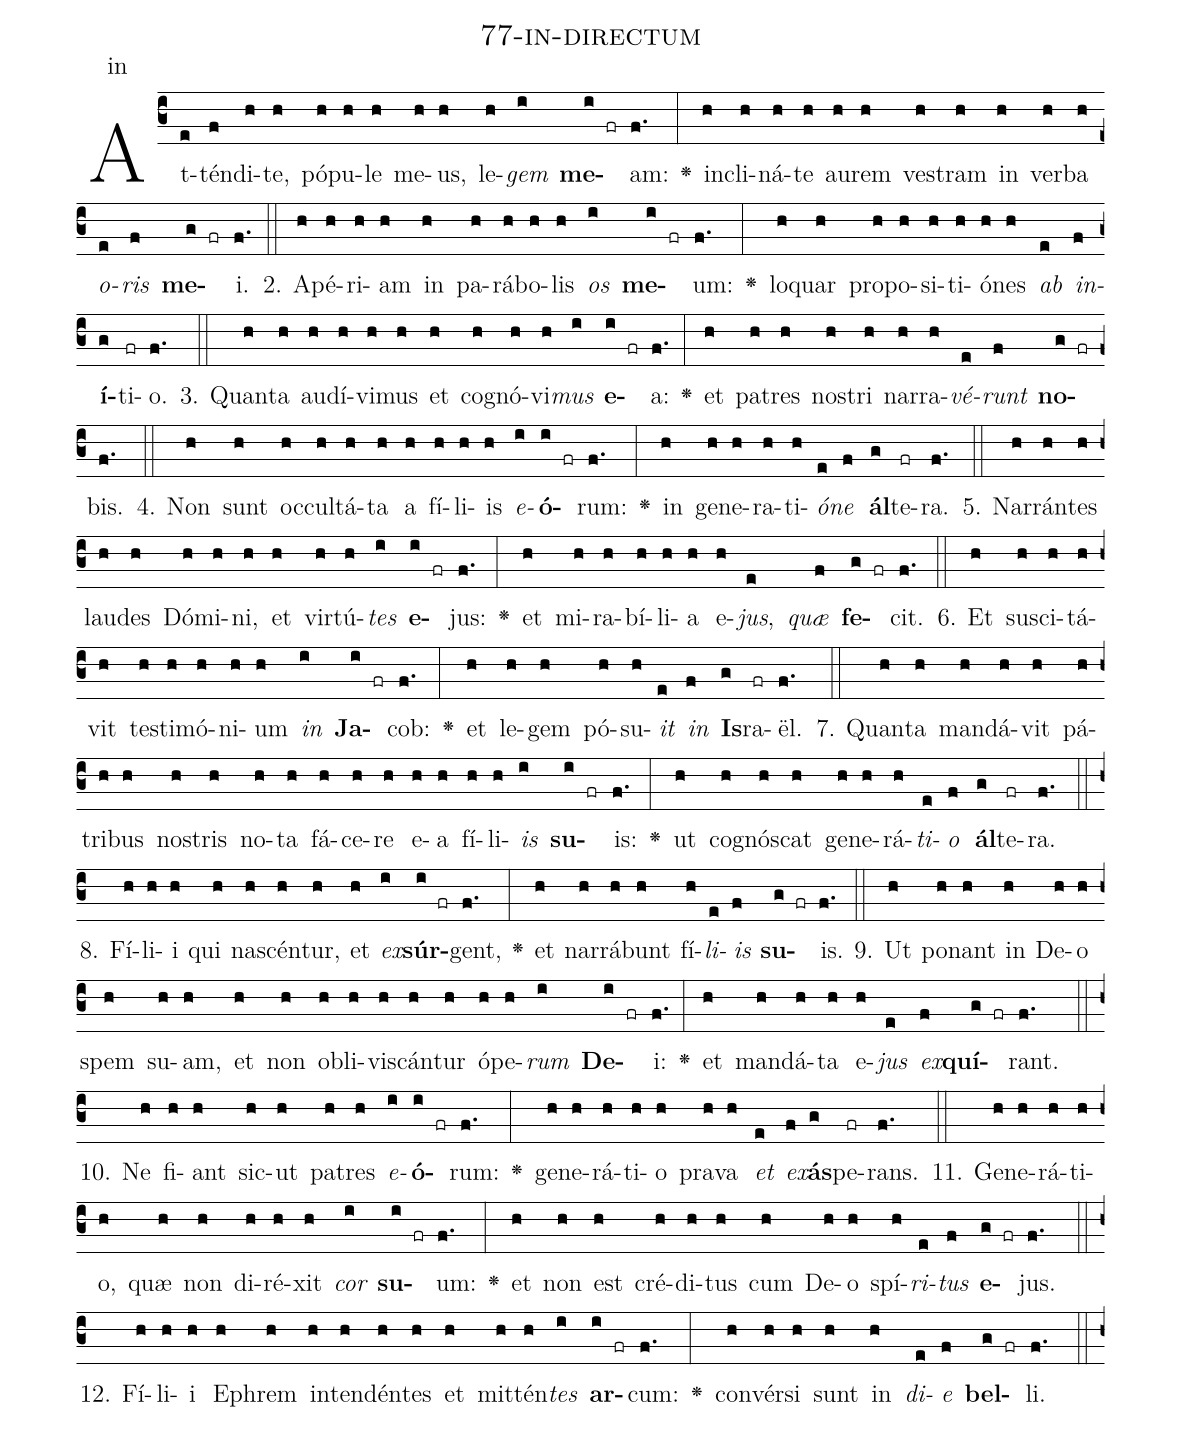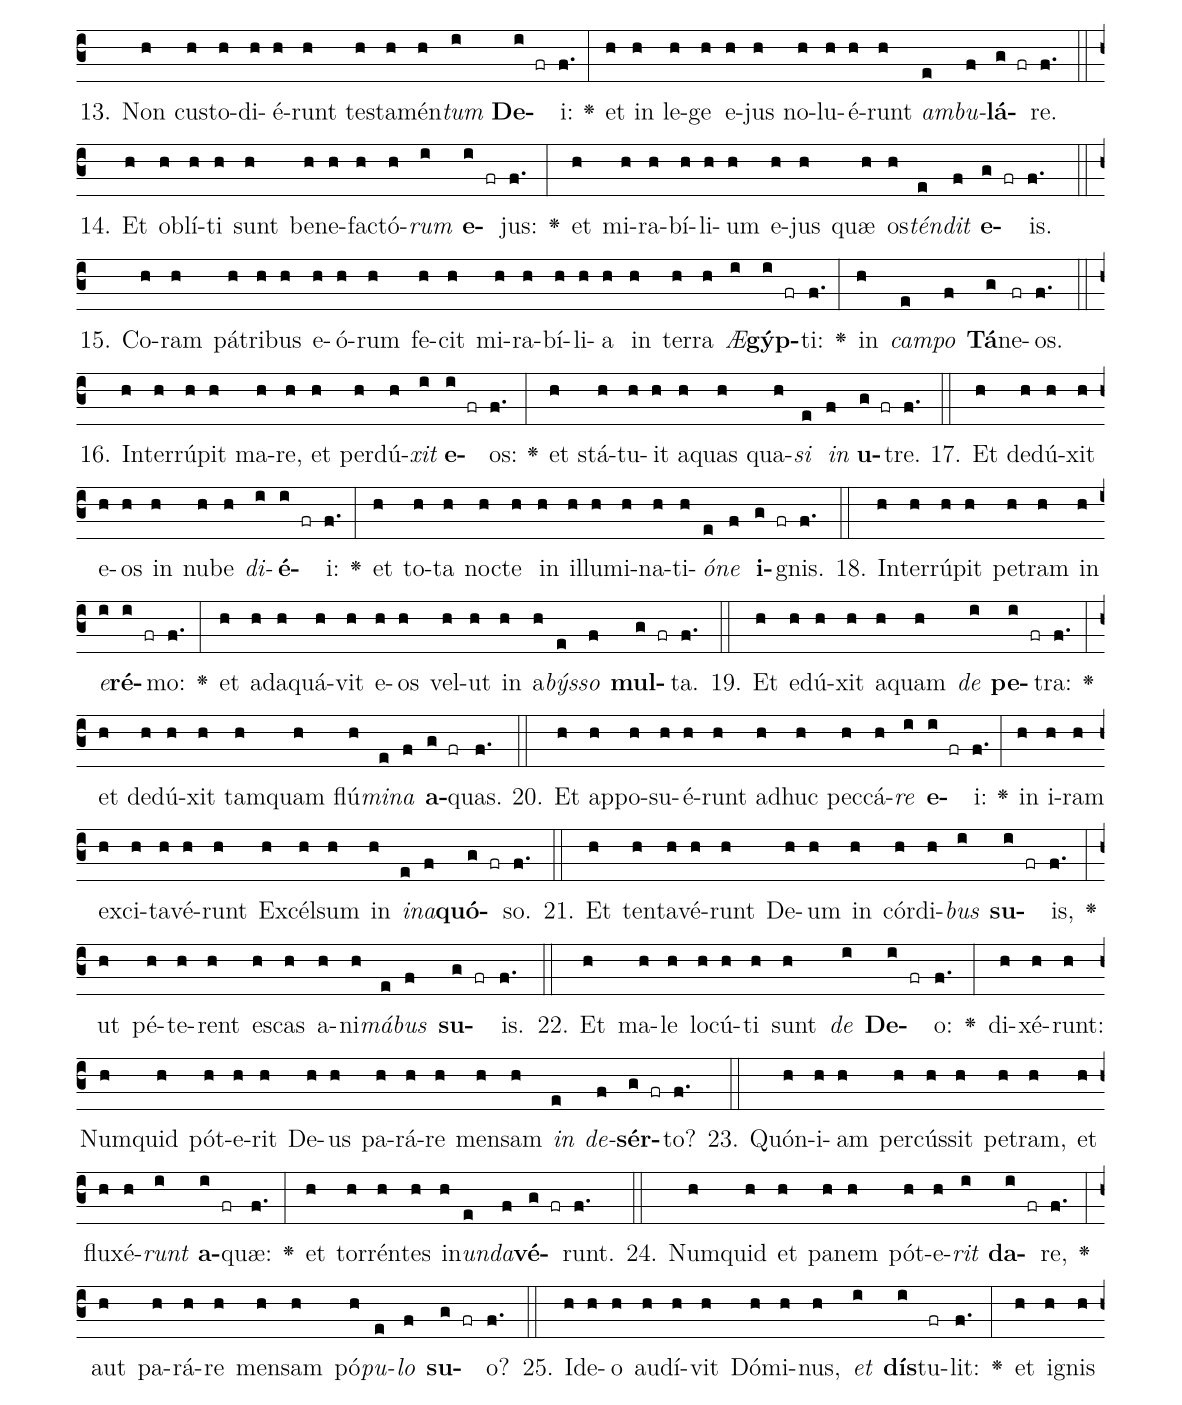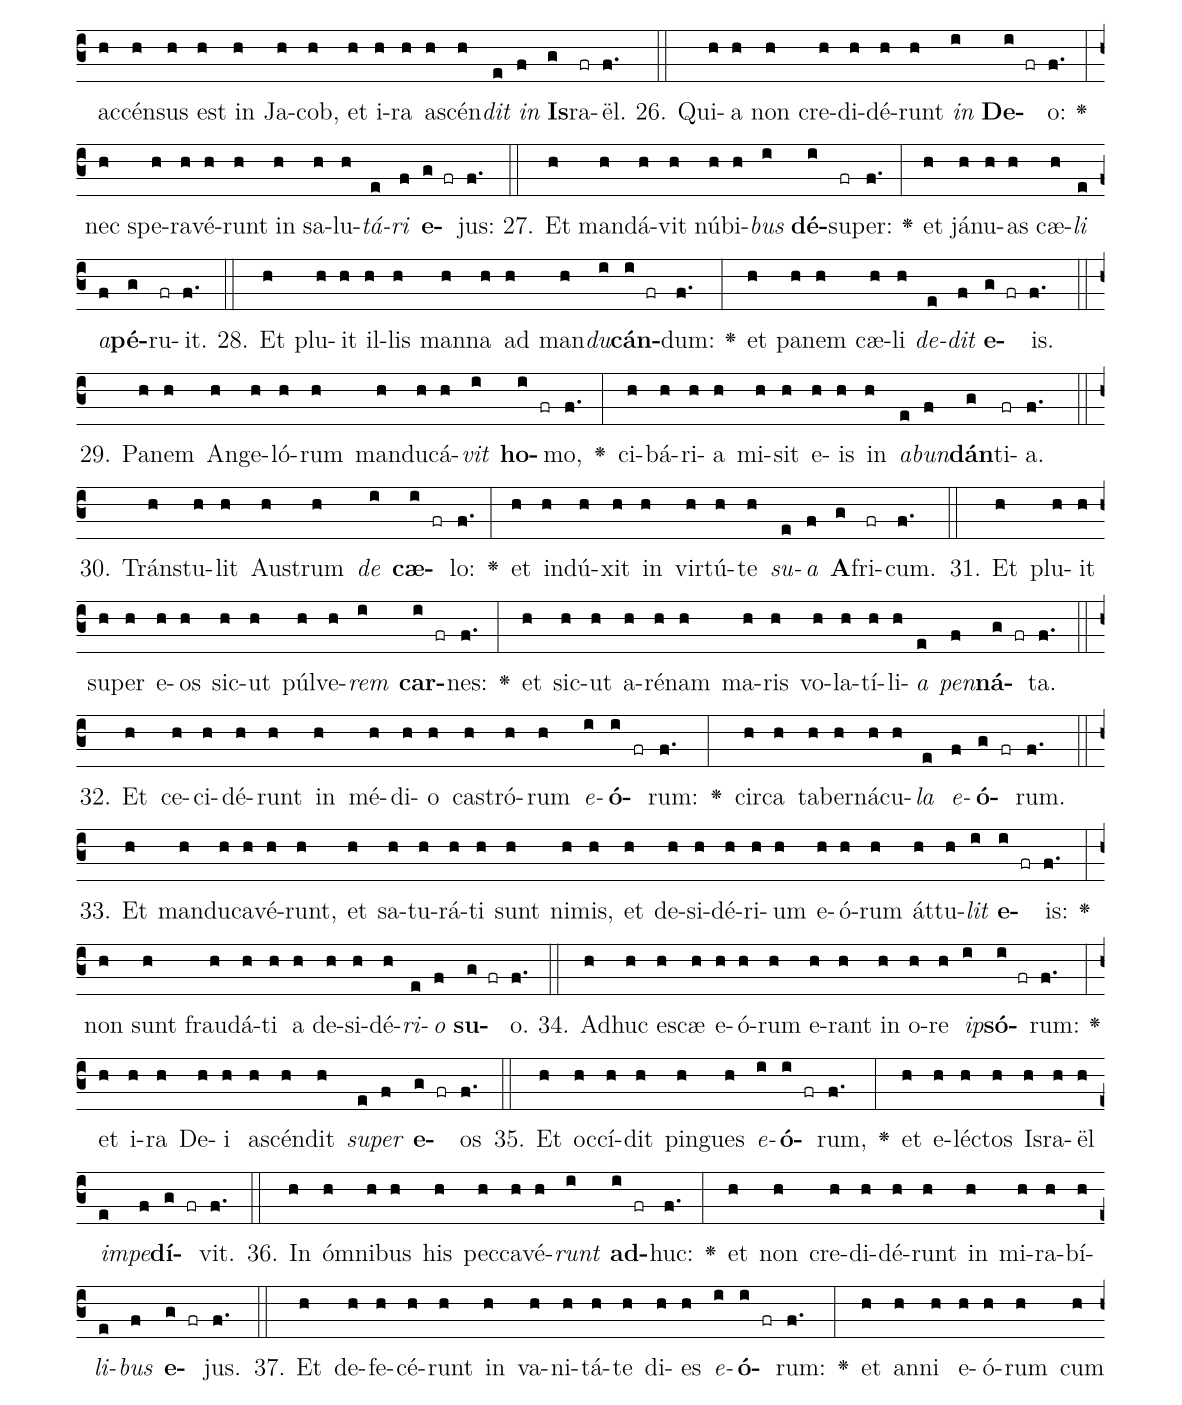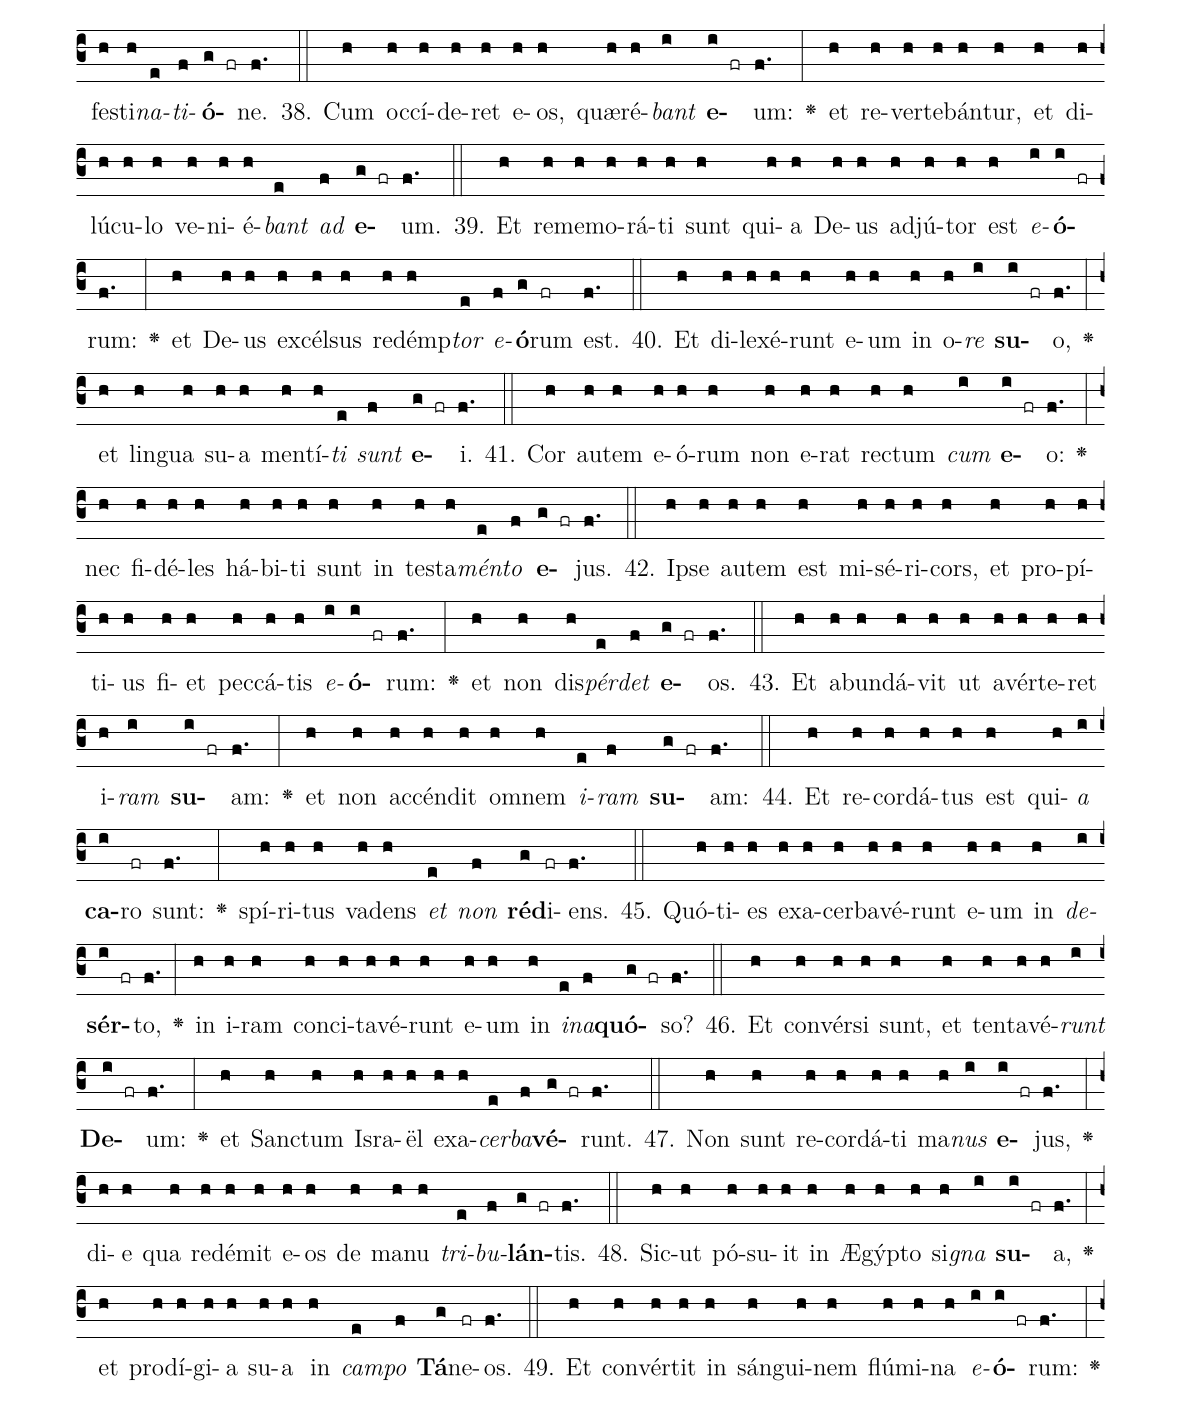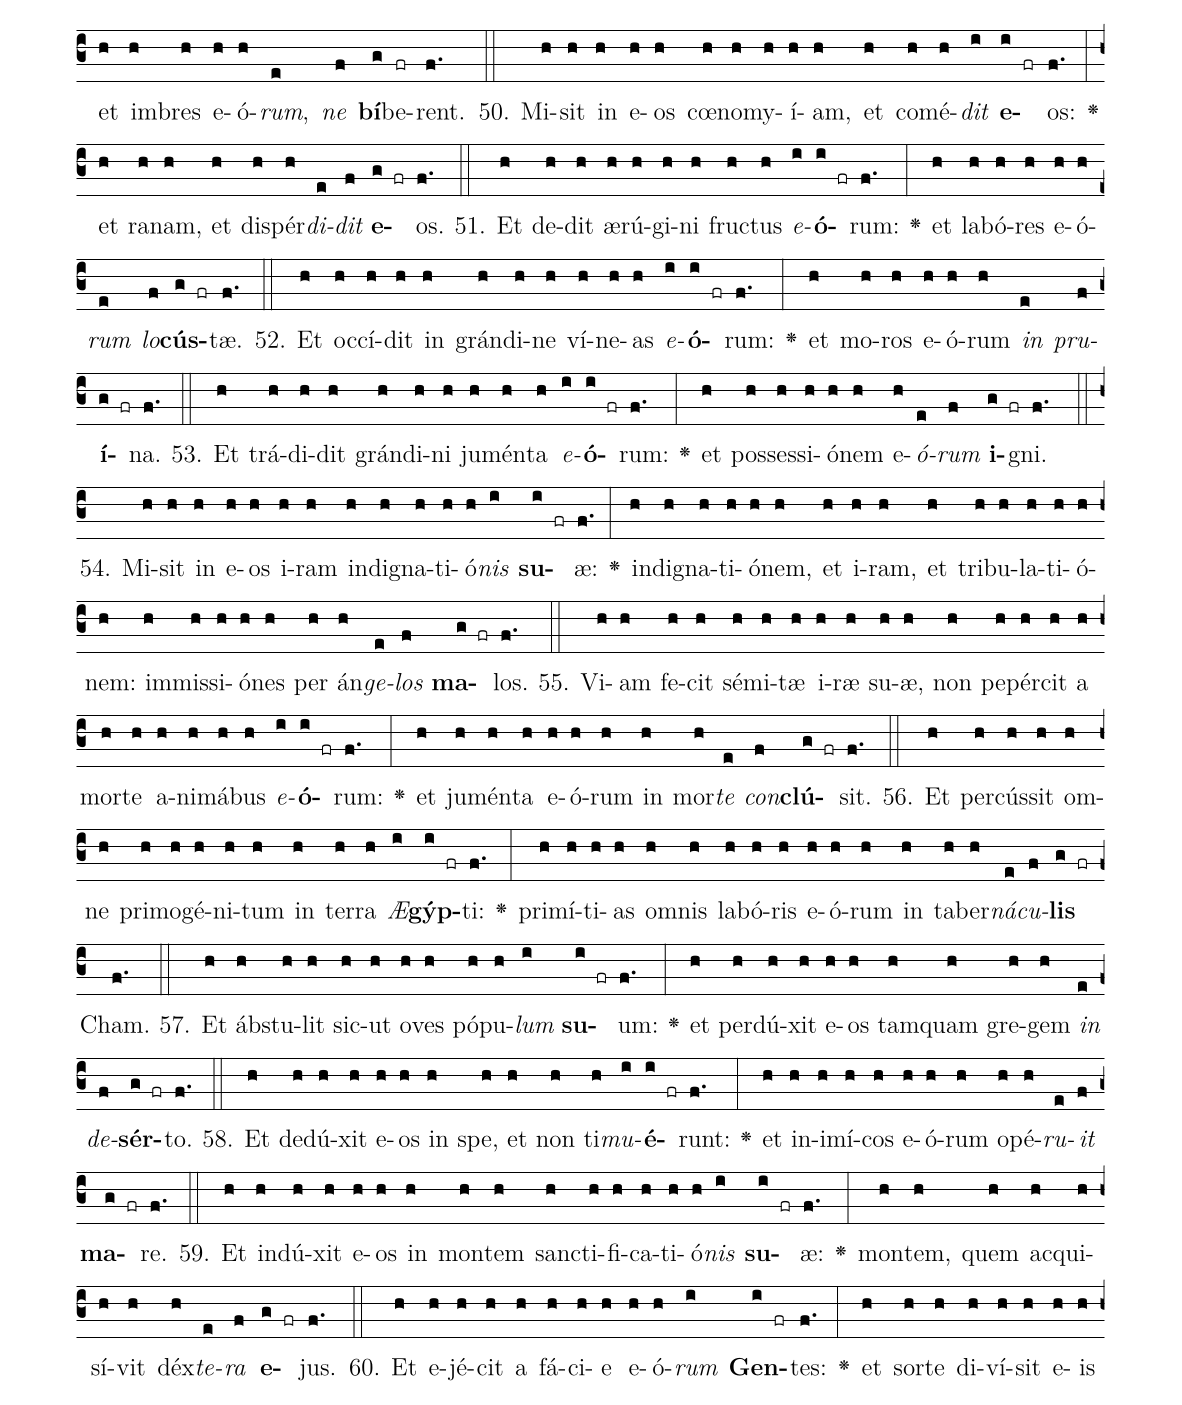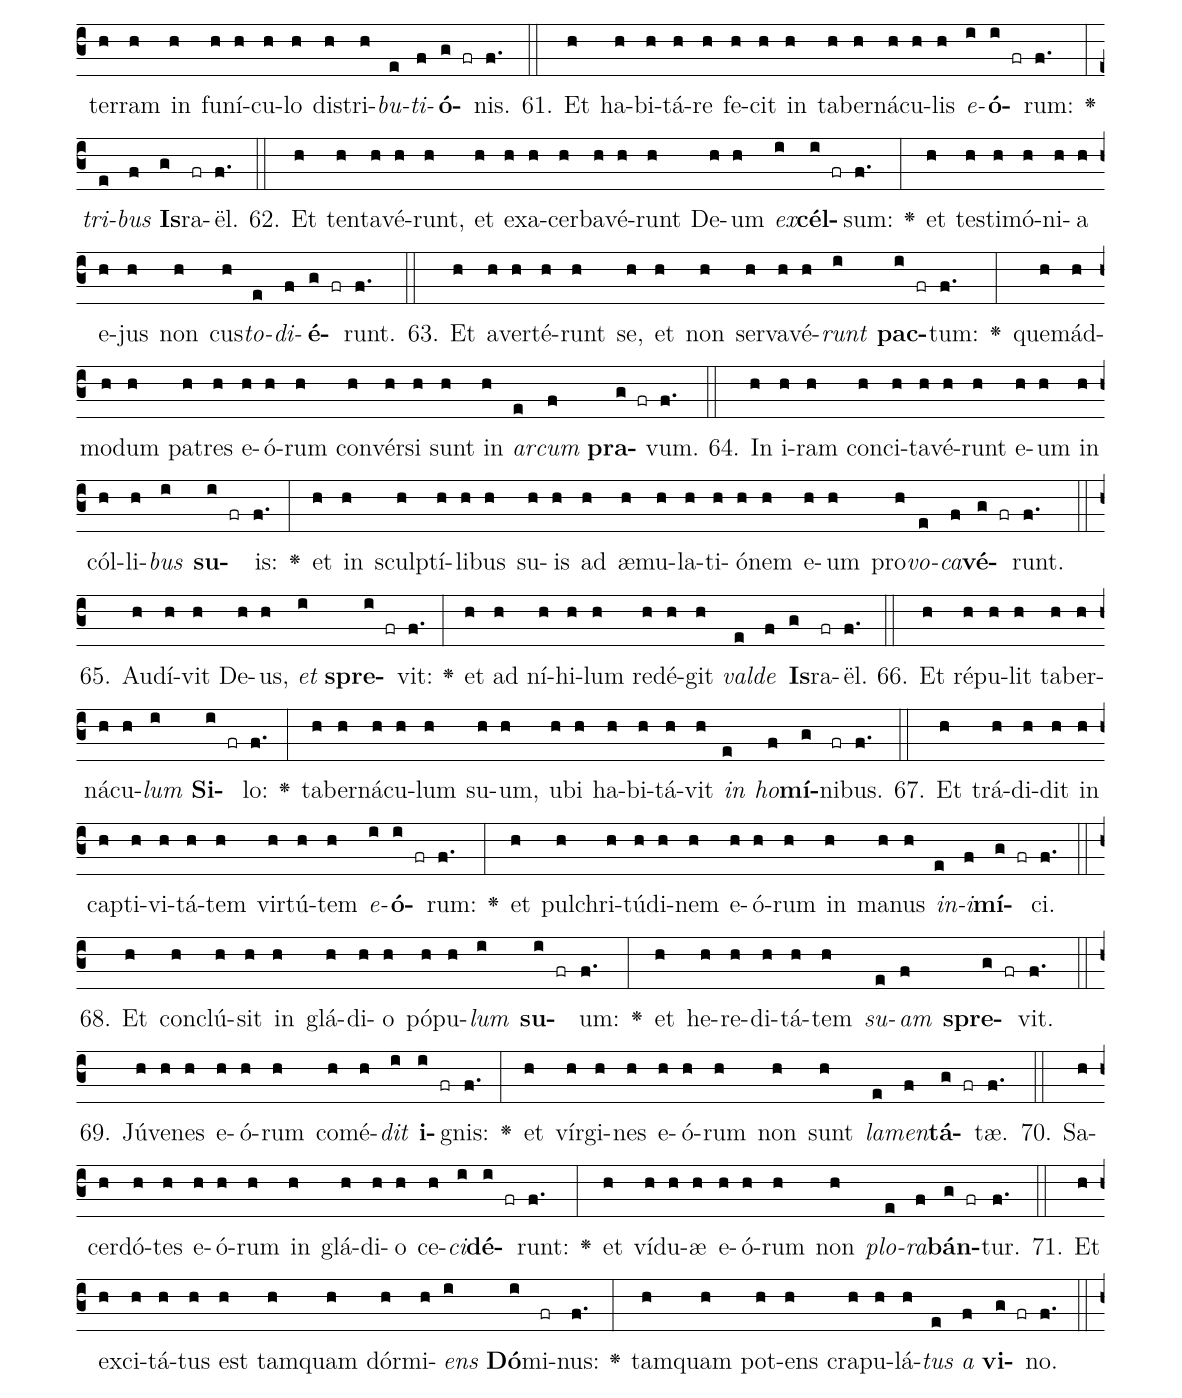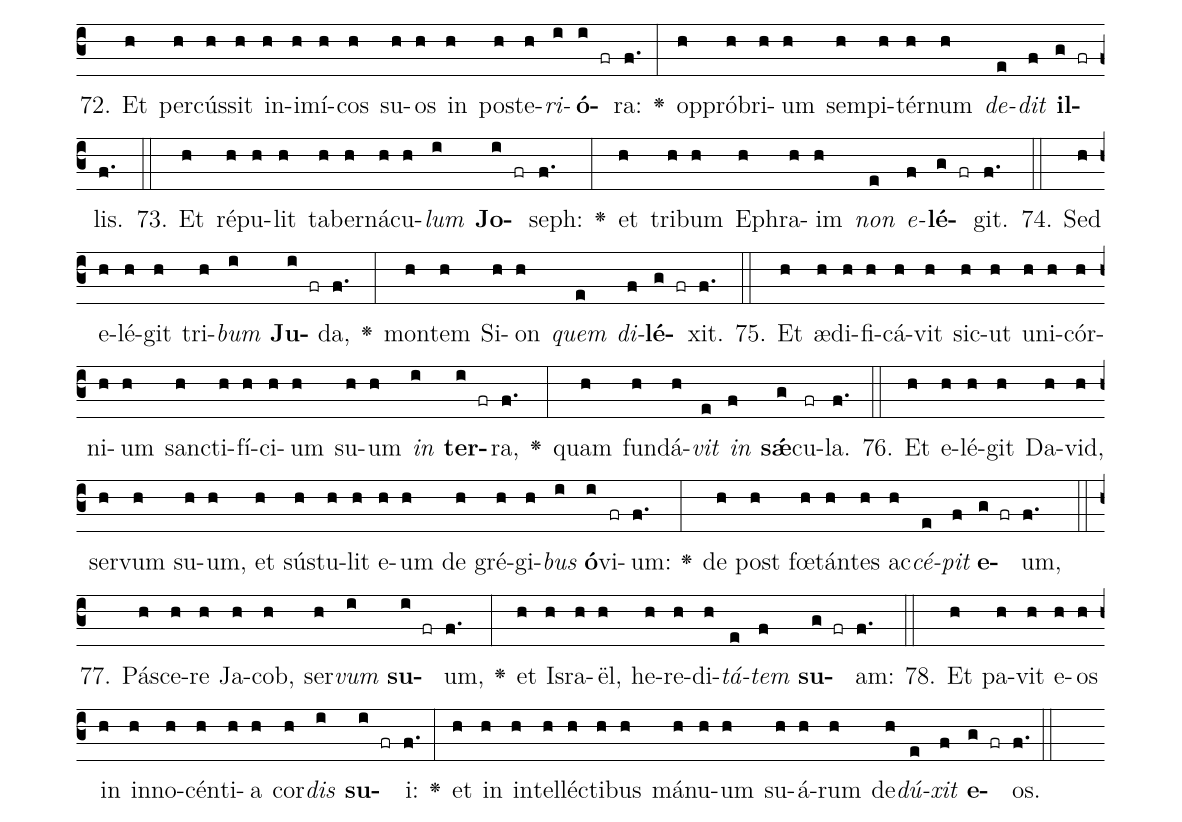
name: 77-in-directum;
annotation: in;
%%
(c3)At(e)tén(f)di(h)te,(h) pó(h)pu(h)le(h) me(h)us,(h) le(h)<i>gem</i>(i) <b>me</b>(i fr)am:(f.) <v>\greheightstar</v>(:) in(h)cli(h)ná(h)te(h) au(h)rem(h) ves(h)tram(h) in(h) ver(h)ba(h) <i>o</i>(e)<i>ris</i>(f) <b>me</b>(g fr)i.(f.) (::)
2. A(h)pé(h)ri(h)am(h) in(h) pa(h)rá(h)bo(h)lis(h) <i>os</i>(i) <b>me</b>(i fr)um:(f.) <v>\greheightstar</v>(:) lo(h)quar(h) pro(h)po(h)si(h)ti(h)ó(h)nes(h) <i>ab</i>(e) <i>in</i>(f)<b>í</b>(g)ti(fr)o.(f.) (::)
3. Quan(h)ta(h) au(h)dí(h)vi(h)mus(h) et(h) co(h)gnó(h)vi(h)<i>mus</i>(i) <b>e</b>(i fr)a:(f.) <v>\greheightstar</v>(:) et(h) pa(h)tres(h) nos(h)tri(h) nar(h)ra(h)<i>vé</i>(e)<i>runt</i>(f) <b>no</b>(g fr)bis.(f.) (::)
4. Non(h) sunt(h) oc(h)cul(h)tá(h)ta(h) a(h) fí(h)li(h)is(h) <i>e</i>(i)<b>ó</b>(i fr)rum:(f.) <v>\greheightstar</v>(:) in(h) ge(h)ne(h)ra(h)ti(h)<i>ó</i>(e)<i>ne</i>(f) <b>ál</b>(g)te(fr)ra.(f.) (::)
5. Nar(h)rán(h)tes(h) lau(h)des(h) Dó(h)mi(h)ni,(h) et(h) vir(h)tú(h)<i>tes</i>(i) <b>e</b>(i fr)jus:(f.) <v>\greheightstar</v>(:) et(h) mi(h)ra(h)bí(h)li(h)a(h) e(h)<i>jus</i>,(e) <i>quæ</i>(f) <b>fe</b>(g fr)cit.(f.) (::)
6. Et(h) su(h)sci(h)tá(h)vit(h) tes(h)ti(h)mó(h)ni(h)um(h) <i>in</i>(i) <b>Ja</b>(i fr)cob:(f.) <v>\greheightstar</v>(:) et(h) le(h)gem(h) pó(h)su(h)<i>it</i>(e) <i>in</i>(f) <b>Is</b>(g)ra(fr)ël.(f.) (::)
7. Quan(h)ta(h) man(h)dá(h)vit(h) pá(h)tri(h)bus(h) nos(h)tris(h) no(h)ta(h) fá(h)ce(h)re(h) e(h)a(h) fí(h)li(h)<i>is</i>(i) <b>su</b>(i fr)is:(f.) <v>\greheightstar</v>(:) ut(h) co(h)gnós(h)cat(h) ge(h)ne(h)rá(h)<i>ti</i>(e)<i>o</i>(f) <b>ál</b>(g)te(fr)ra.(f.) (::)
8. Fí(h)li(h)i(h) qui(h) na(h)scén(h)tur,(h) et(h) <i>ex</i>(i)<b>súr</b>(i fr)gent,(f.) <v>\greheightstar</v>(:) et(h) nar(h)rá(h)bunt(h) fí(h)<i>li</i>(e)<i>is</i>(f) <b>su</b>(g fr)is.(f.) (::)
9. Ut(h) po(h)nant(h) in(h) De(h)o(h) spem(h) su(h)am,(h) et(h) non(h) ob(h)li(h)vis(h)cán(h)tur(h) ó(h)pe(h)<i>rum</i>(i) <b>De</b>(i fr)i:(f.) <v>\greheightstar</v>(:) et(h) man(h)dá(h)ta(h) e(h)<i>jus</i>(e) <i>ex</i>(f)<b>quí</b>(g fr)rant.(f.) (::)
10. Ne(h) fi(h)ant(h) sic(h)ut(h) pa(h)tres(h) <i>e</i>(i)<b>ó</b>(i fr)rum:(f.) <v>\greheightstar</v>(:) ge(h)ne(h)rá(h)ti(h)o(h) pra(h)va(h) <i>et</i>(e) <i>ex</i>(f)<b>ás</b>(g)pe(fr)rans.(f.) (::)
11. Ge(h)ne(h)rá(h)ti(h)o,(h) quæ(h) non(h) di(h)ré(h)xit(h) <i>cor</i>(i) <b>su</b>(i fr)um:(f.) <v>\greheightstar</v>(:) et(h) non(h) est(h) cré(h)di(h)tus(h) cum(h) De(h)o(h) spí(h)<i>ri</i>(e)<i>tus</i>(f) <b>e</b>(g fr)jus.(f.) (::)
12. Fí(h)li(h)i(h) E(h)phrem(h) in(h)ten(h)dén(h)tes(h) et(h) mit(h)tén(h)<i>tes</i>(i) <b>ar</b>(i fr)cum:(f.) <v>\greheightstar</v>(:) con(h)vér(h)si(h) sunt(h) in(h) <i>di</i>(e)<i>e</i>(f) <b>bel</b>(g fr)li.(f.) (::)
13. Non(h) cus(h)to(h)di(h)é(h)runt(h) tes(h)ta(h)mén(h)<i>tum</i>(i) <b>De</b>(i fr)i:(f.) <v>\greheightstar</v>(:) et(h) in(h) le(h)ge(h) e(h)jus(h) no(h)lu(h)é(h)runt(h) <i>am</i>(e)<i>bu</i>(f)<b>lá</b>(g fr)re.(f.) (::)
14. Et(h) ob(h)lí(h)ti(h) sunt(h) be(h)ne(h)fac(h)tó(h)<i>rum</i>(i) <b>e</b>(i fr)jus:(f.) <v>\greheightstar</v>(:) et(h) mi(h)ra(h)bí(h)li(h)um(h) e(h)jus(h) quæ(h) os(h)<i>tén</i>(e)<i>dit</i>(f) <b>e</b>(g fr)is.(f.) (::)
15. Co(h)ram(h) pá(h)tri(h)bus(h) e(h)ó(h)rum(h) fe(h)cit(h) mi(h)ra(h)bí(h)li(h)a(h) in(h) ter(h)ra(h) <i>Æ</i>(i)<b>gýp</b>(i fr)ti:(f.) <v>\greheightstar</v>(:) in(h) <i>cam</i>(e)<i>po</i>(f) <b>Tá</b>(g)ne(fr)os.(f.) (::)
16. In(h)ter(h)rú(h)pit(h) ma(h)re,(h) et(h) per(h)dú(h)<i>xit</i>(i) <b>e</b>(i fr)os:(f.) <v>\greheightstar</v>(:) et(h) stá(h)tu(h)it(h) a(h)quas(h) qua(h)<i>si</i>(e) <i>in</i>(f) <b>u</b>(g fr)tre.(f.) (::)
17. Et(h) de(h)dú(h)xit(h) e(h)os(h) in(h) nu(h)be(h) <i>di</i>(i)<b>é</b>(i fr)i:(f.) <v>\greheightstar</v>(:) et(h) to(h)ta(h) noc(h)te(h) in(h) il(h)lu(h)mi(h)na(h)ti(h)<i>ó</i>(e)<i>ne</i>(f) <b>i</b>(g fr)gnis.(f.) (::)
18. In(h)ter(h)rú(h)pit(h) pe(h)tram(h) in(h) <i>e</i>(i)<b>ré</b>(i fr)mo:(f.) <v>\greheightstar</v>(:) et(h) ad(h)a(h)quá(h)vit(h) e(h)os(h) vel(h)ut(h) in(h) a(h)<i>býs</i>(e)<i>so</i>(f) <b>mul</b>(g fr)ta.(f.) (::)
19. Et(h) e(h)dú(h)xit(h) a(h)quam(h) <i>de</i>(i) <b>pe</b>(i fr)tra:(f.) <v>\greheightstar</v>(:) et(h) de(h)dú(h)xit(h) tam(h)quam(h) flú(h)<i>mi</i>(e)<i>na</i>(f) <b>a</b>(g fr)quas.(f.) (::)
20. Et(h) ap(h)po(h)su(h)é(h)runt(h) ad(h)huc(h) pec(h)cá(h)<i>re</i>(i) <b>e</b>(i fr)i:(f.) <v>\greheightstar</v>(:) in(h) i(h)ram(h) ex(h)ci(h)ta(h)vé(h)runt(h) Ex(h)cél(h)sum(h) in(h) <i>in</i>(e)<i>a</i>(f)<b>quó</b>(g fr)so.(f.) (::)
21. Et(h) ten(h)ta(h)vé(h)runt(h) De(h)um(h) in(h) cór(h)di(h)<i>bus</i>(i) <b>su</b>(i fr)is,(f.) <v>\greheightstar</v>(:) ut(h) pé(h)te(h)rent(h) es(h)cas(h) a(h)ni(h)<i>má</i>(e)<i>bus</i>(f) <b>su</b>(g fr)is.(f.) (::)
22. Et(h) ma(h)le(h) lo(h)cú(h)ti(h) sunt(h) <i>de</i>(i) <b>De</b>(i fr)o:(f.) <v>\greheightstar</v>(:) di(h)xé(h)runt:(h) Num(h)quid(h) pót(h)e(h)rit(h) De(h)us(h) pa(h)rá(h)re(h) men(h)sam(h) <i>in</i>(e) <i>de</i>(f)<b>sér</b>(g fr)to?(f.) (::)
23. Quón(h)i(h)am(h) per(h)cús(h)sit(h) pe(h)tram,(h) et(h) flu(h)xé(h)<i>runt</i>(i) <b>a</b>(i fr)quæ:(f.) <v>\greheightstar</v>(:) et(h) tor(h)rén(h)tes(h) in(h)<i>un</i>(e)<i>da</i>(f)<b>vé</b>(g fr)runt.(f.) (::)
24. Num(h)quid(h) et(h) pa(h)nem(h) pót(h)e(h)<i>rit</i>(i) <b>da</b>(i fr)re,(f.) <v>\greheightstar</v>(:) aut(h) pa(h)rá(h)re(h) men(h)sam(h) pó(h)<i>pu</i>(e)<i>lo</i>(f) <b>su</b>(g fr)o?(f.) (::)
25. Id(h)e(h)o(h) au(h)dí(h)vit(h) Dó(h)mi(h)nus,(h) <i>et</i>(i) <b>dís</b>(i)tu(fr)lit:(f.) <v>\greheightstar</v>(:) et(h) i(h)gnis(h) ac(h)cén(h)sus(h) est(h) in(h) Ja(h)cob,(h) et(h) i(h)ra(h) a(h)scén(h)<i>dit</i>(e) <i>in</i>(f) <b>Is</b>(g)ra(fr)ël.(f.) (::)
26. Qui(h)a(h) non(h) cre(h)di(h)dé(h)runt(h) <i>in</i>(i) <b>De</b>(i fr)o:(f.) <v>\greheightstar</v>(:) nec(h) spe(h)ra(h)vé(h)runt(h) in(h) sa(h)lu(h)<i>tá</i>(e)<i>ri</i>(f) <b>e</b>(g fr)jus:(f.) (::)
27. Et(h) man(h)dá(h)vit(h) nú(h)bi(h)<i>bus</i>(i) <b>dé</b>(i)su(fr)per:(f.) <v>\greheightstar</v>(:) et(h) já(h)nu(h)as(h) cæ(h)<i>li</i>(e) <i>a</i>(f)<b>pé</b>(g)ru(fr)it.(f.) (::)
28. Et(h) plu(h)it(h) il(h)lis(h) man(h)na(h) ad(h) man(h)<i>du</i>(i)<b>cán</b>(i fr)dum:(f.) <v>\greheightstar</v>(:) et(h) pa(h)nem(h) cæ(h)li(h) <i>de</i>(e)<i>dit</i>(f) <b>e</b>(g fr)is.(f.) (::)
29. Pa(h)nem(h) An(h)ge(h)ló(h)rum(h) man(h)du(h)cá(h)<i>vit</i>(i) <b>ho</b>(i fr)mo,(f.) <v>\greheightstar</v>(:) ci(h)bá(h)ri(h)a(h) mi(h)sit(h) e(h)is(h) in(h) <i>ab</i>(e)<i>un</i>(f)<b>dán</b>(g)ti(fr)a.(f.) (::)
30. Tráns(h)tu(h)lit(h) Aus(h)trum(h) <i>de</i>(i) <b>cæ</b>(i fr)lo:(f.) <v>\greheightstar</v>(:) et(h) in(h)dú(h)xit(h) in(h) vir(h)tú(h)te(h) <i>su</i>(e)<i>a</i>(f) <b>A</b>(g)fri(fr)cum.(f.) (::)
31. Et(h) plu(h)it(h) su(h)per(h) e(h)os(h) sic(h)ut(h) púl(h)ve(h)<i>rem</i>(i) <b>car</b>(i fr)nes:(f.) <v>\greheightstar</v>(:) et(h) sic(h)ut(h) a(h)ré(h)nam(h) ma(h)ris(h) vo(h)la(h)tí(h)li(h)<i>a</i>(e) <i>pen</i>(f)<b>ná</b>(g fr)ta.(f.) (::)
32. Et(h) ce(h)ci(h)dé(h)runt(h) in(h) mé(h)di(h)o(h) cas(h)tró(h)rum(h) <i>e</i>(i)<b>ó</b>(i fr)rum:(f.) <v>\greheightstar</v>(:) cir(h)ca(h) ta(h)ber(h)ná(h)cu(h)<i>la</i>(e) <i>e</i>(f)<b>ó</b>(g fr)rum.(f.) (::)
33. Et(h) man(h)du(h)ca(h)vé(h)runt,(h) et(h) sa(h)tu(h)rá(h)ti(h) sunt(h) ni(h)mis,(h) et(h) de(h)si(h)dé(h)ri(h)um(h) e(h)ó(h)rum(h) át(h)tu(h)<i>lit</i>(i) <b>e</b>(i fr)is:(f.) <v>\greheightstar</v>(:) non(h) sunt(h) frau(h)dá(h)ti(h) a(h) de(h)si(h)dé(h)<i>ri</i>(e)<i>o</i>(f) <b>su</b>(g fr)o.(f.) (::)
34. Ad(h)huc(h) e(h)scæ(h) e(h)ó(h)rum(h) e(h)rant(h) in(h) o(h)re(h) <i>ip</i>(i)<b>só</b>(i fr)rum:(f.) <v>\greheightstar</v>(:) et(h) i(h)ra(h) De(h)i(h) a(h)scén(h)dit(h) <i>su</i>(e)<i>per</i>(f) <b>e</b>(g fr)os(f.) (::)
35. Et(h) oc(h)cí(h)dit(h) pin(h)gues(h) <i>e</i>(i)<b>ó</b>(i fr)rum,(f.) <v>\greheightstar</v>(:) et(h) e(h)léc(h)tos(h) Is(h)ra(h)ël(h) <i>im</i>(e)<i>pe</i>(f)<b>dí</b>(g fr)vit.(f.) (::)
36. In(h) óm(h)ni(h)bus(h) his(h) pec(h)ca(h)vé(h)<i>runt</i>(i) <b>ad</b>(i fr)huc:(f.) <v>\greheightstar</v>(:) et(h) non(h) cre(h)di(h)dé(h)runt(h) in(h) mi(h)ra(h)bí(h)<i>li</i>(e)<i>bus</i>(f) <b>e</b>(g fr)jus.(f.) (::)
37. Et(h) de(h)fe(h)cé(h)runt(h) in(h) va(h)ni(h)tá(h)te(h) di(h)es(h) <i>e</i>(i)<b>ó</b>(i fr)rum:(f.) <v>\greheightstar</v>(:) et(h) an(h)ni(h) e(h)ó(h)rum(h) cum(h) fes(h)ti(h)<i>na</i>(e)<i>ti</i>(f)<b>ó</b>(g fr)ne.(f.) (::)
38. Cum(h) oc(h)cí(h)de(h)ret(h) e(h)os,(h) quæ(h)ré(h)<i>bant</i>(i) <b>e</b>(i fr)um:(f.) <v>\greheightstar</v>(:) et(h) re(h)ver(h)te(h)bán(h)tur,(h) et(h) di(h)lú(h)cu(h)lo(h) ve(h)ni(h)é(h)<i>bant</i>(e) <i>ad</i>(f) <b>e</b>(g fr)um.(f.) (::)
39. Et(h) re(h)me(h)mo(h)rá(h)ti(h) sunt(h) qui(h)a(h) De(h)us(h) ad(h)jú(h)tor(h) est(h) <i>e</i>(i)<b>ó</b>(i fr)rum:(f.) <v>\greheightstar</v>(:) et(h) De(h)us(h) ex(h)cél(h)sus(h) red(h)émp(h)<i>tor</i>(e) <i>e</i>(f)<b>ó</b>(g)rum(fr) est.(f.) (::)
40. Et(h) di(h)le(h)xé(h)runt(h) e(h)um(h) in(h) o(h)<i>re</i>(i) <b>su</b>(i fr)o,(f.) <v>\greheightstar</v>(:) et(h) lin(h)gua(h) su(h)a(h) men(h)tí(h)<i>ti</i>(e) <i>sunt</i>(f) <b>e</b>(g fr)i.(f.) (::)
41. Cor(h) au(h)tem(h) e(h)ó(h)rum(h) non(h) e(h)rat(h) rec(h)tum(h) <i>cum</i>(i) <b>e</b>(i fr)o:(f.) <v>\greheightstar</v>(:) nec(h) fi(h)dé(h)les(h) há(h)bi(h)ti(h) sunt(h) in(h) tes(h)ta(h)<i>mén</i>(e)<i>to</i>(f) <b>e</b>(g fr)jus.(f.) (::)
42. Ip(h)se(h) au(h)tem(h) est(h) mi(h)sé(h)ri(h)cors,(h) et(h) pro(h)pí(h)ti(h)us(h) fi(h)et(h) pec(h)cá(h)tis(h) <i>e</i>(i)<b>ó</b>(i fr)rum:(f.) <v>\greheightstar</v>(:) et(h) non(h) dis(h)<i>pér</i>(e)<i>det</i>(f) <b>e</b>(g fr)os.(f.) (::)
43. Et(h) ab(h)un(h)dá(h)vit(h) ut(h) a(h)vér(h)te(h)ret(h) i(h)<i>ram</i>(i) <b>su</b>(i fr)am:(f.) <v>\greheightstar</v>(:) et(h) non(h) ac(h)cén(h)dit(h) om(h)nem(h) <i>i</i>(e)<i>ram</i>(f) <b>su</b>(g fr)am:(f.) (::)
44. Et(h) re(h)cor(h)dá(h)tus(h) est(h) qui(h)<i>a</i>(i) <b>ca</b>(i)ro(fr) sunt:(f.) <v>\greheightstar</v>(:) spí(h)ri(h)tus(h) va(h)dens(h) <i>et</i>(e) <i>non</i>(f) <b>réd</b>(g)i(fr)ens.(f.) (::)
45. Quó(h)ti(h)es(h) ex(h)a(h)cer(h)ba(h)vé(h)runt(h) e(h)um(h) in(h) <i>de</i>(i)<b>sér</b>(i fr)to,(f.) <v>\greheightstar</v>(:) in(h) i(h)ram(h) con(h)ci(h)ta(h)vé(h)runt(h) e(h)um(h) in(h) <i>in</i>(e)<i>a</i>(f)<b>quó</b>(g fr)so?(f.) (::)
46. Et(h) con(h)vér(h)si(h) sunt,(h) et(h) ten(h)ta(h)vé(h)<i>runt</i>(i) <b>De</b>(i fr)um:(f.) <v>\greheightstar</v>(:) et(h) Sanc(h)tum(h) Is(h)ra(h)ël(h) ex(h)a(h)<i>cer</i>(e)<i>ba</i>(f)<b>vé</b>(g fr)runt.(f.) (::)
47. Non(h) sunt(h) re(h)cor(h)dá(h)ti(h) ma(h)<i>nus</i>(i) <b>e</b>(i fr)jus,(f.) <v>\greheightstar</v>(:) di(h)e(h) qua(h) red(h)é(h)mit(h) e(h)os(h) de(h) ma(h)nu(h) <i>tri</i>(e)<i>bu</i>(f)<b>lán</b>(g fr)tis.(f.) (::)
48. Sic(h)ut(h) pó(h)su(h)it(h) in(h) Æ(h)gýp(h)to(h) si(h)<i>gna</i>(i) <b>su</b>(i fr)a,(f.) <v>\greheightstar</v>(:) et(h) prod(h)í(h)gi(h)a(h) su(h)a(h) in(h) <i>cam</i>(e)<i>po</i>(f) <b>Tá</b>(g)ne(fr)os.(f.) (::)
49. Et(h) con(h)vér(h)tit(h) in(h) sán(h)gui(h)nem(h) flú(h)mi(h)na(h) <i>e</i>(i)<b>ó</b>(i fr)rum:(f.) <v>\greheightstar</v>(:) et(h) im(h)bres(h) e(h)ó(h)<i>rum</i>,(e) <i>ne</i>(f) <b>bí</b>(g)be(fr)rent.(f.) (::)
50. Mi(h)sit(h) in(h) e(h)os(h) cœ(h)no(h)my(h)í(h)am,(h) et(h) com(h)é(h)<i>dit</i>(i) <b>e</b>(i fr)os:(f.) <v>\greheightstar</v>(:) et(h) ra(h)nam,(h) et(h) dis(h)pér(h)<i>di</i>(e)<i>dit</i>(f) <b>e</b>(g fr)os.(f.) (::)
51. Et(h) de(h)dit(h) æ(h)rú(h)gi(h)ni(h) fruc(h)tus(h) <i>e</i>(i)<b>ó</b>(i fr)rum:(f.) <v>\greheightstar</v>(:) et(h) la(h)bó(h)res(h) e(h)ó(h)<i>rum</i>(e) <i>lo</i>(f)<b>cús</b>(g fr)tæ.(f.) (::)
52. Et(h) oc(h)cí(h)dit(h) in(h) grán(h)di(h)ne(h) ví(h)ne(h)as(h) <i>e</i>(i)<b>ó</b>(i fr)rum:(f.) <v>\greheightstar</v>(:) et(h) mo(h)ros(h) e(h)ó(h)rum(h) <i>in</i>(e) <i>pru</i>(f)<b>í</b>(g fr)na.(f.) (::)
53. Et(h) trá(h)di(h)dit(h) grán(h)di(h)ni(h) ju(h)mén(h)ta(h) <i>e</i>(i)<b>ó</b>(i fr)rum:(f.) <v>\greheightstar</v>(:) et(h) pos(h)ses(h)si(h)ó(h)nem(h) e(h)<i>ó</i>(e)<i>rum</i>(f) <b>i</b>(g fr)gni.(f.) (::)
54. Mi(h)sit(h) in(h) e(h)os(h) i(h)ram(h) in(h)di(h)gna(h)ti(h)ó(h)<i>nis</i>(i) <b>su</b>(i fr)æ:(f.) <v>\greheightstar</v>(:) in(h)di(h)gna(h)ti(h)ó(h)nem,(h) et(h) i(h)ram,(h) et(h) tri(h)bu(h)la(h)ti(h)ó(h)nem:(h) im(h)mis(h)si(h)ó(h)nes(h) per(h) án(h)<i>ge</i>(e)<i>los</i>(f) <b>ma</b>(g fr)los.(f.) (::)
55. Vi(h)am(h) fe(h)cit(h) sé(h)mi(h)tæ(h) i(h)ræ(h) su(h)æ,(h) non(h) pe(h)pér(h)cit(h) a(h) mor(h)te(h) a(h)ni(h)má(h)bus(h) <i>e</i>(i)<b>ó</b>(i fr)rum:(f.) <v>\greheightstar</v>(:) et(h) ju(h)mén(h)ta(h) e(h)ó(h)rum(h) in(h) mor(h)<i>te</i>(e) <i>con</i>(f)<b>clú</b>(g fr)sit.(f.) (::)
56. Et(h) per(h)cús(h)sit(h) om(h)ne(h) pri(h)mo(h)gé(h)ni(h)tum(h) in(h) ter(h)ra(h) <i>Æ</i>(i)<b>gýp</b>(i fr)ti:(f.) <v>\greheightstar</v>(:) pri(h)mí(h)ti(h)as(h) om(h)nis(h) la(h)bó(h)ris(h) e(h)ó(h)rum(h) in(h) ta(h)ber(h)<i>ná</i>(e)<i>cu</i>(f)<b>lis</b>(g fr) Cham.(f.) (::)
57. Et(h) ábs(h)tu(h)lit(h) sic(h)ut(h) o(h)ves(h) pó(h)pu(h)<i>lum</i>(i) <b>su</b>(i fr)um:(f.) <v>\greheightstar</v>(:) et(h) per(h)dú(h)xit(h) e(h)os(h) tam(h)quam(h) gre(h)gem(h) <i>in</i>(e) <i>de</i>(f)<b>sér</b>(g fr)to.(f.) (::)
58. Et(h) de(h)dú(h)xit(h) e(h)os(h) in(h) spe,(h) et(h) non(h) ti(h)<i>mu</i>(i)<b>é</b>(i fr)runt:(f.) <v>\greheightstar</v>(:) et(h) in(h)i(h)mí(h)cos(h) e(h)ó(h)rum(h) o(h)pé(h)<i>ru</i>(e)<i>it</i>(f) <b>ma</b>(g fr)re.(f.) (::)
59. Et(h) in(h)dú(h)xit(h) e(h)os(h) in(h) mon(h)tem(h) sanc(h)ti(h)fi(h)ca(h)ti(h)ó(h)<i>nis</i>(i) <b>su</b>(i fr)æ:(f.) <v>\greheightstar</v>(:) mon(h)tem,(h) quem(h) ac(h)qui(h)sí(h)vit(h) déx(h)<i>te</i>(e)<i>ra</i>(f) <b>e</b>(g fr)jus.(f.) (::)
60. Et(h) e(h)jé(h)cit(h) a(h) fá(h)ci(h)e(h) e(h)ó(h)<i>rum</i>(i) <b>Gen</b>(i fr)tes:(f.) <v>\greheightstar</v>(:) et(h) sor(h)te(h) di(h)ví(h)sit(h) e(h)is(h) ter(h)ram(h) in(h) fu(h)ní(h)cu(h)lo(h) dis(h)tri(h)<i>bu</i>(e)<i>ti</i>(f)<b>ó</b>(g fr)nis.(f.) (::)
61. Et(h) ha(h)bi(h)tá(h)re(h) fe(h)cit(h) in(h) ta(h)ber(h)ná(h)cu(h)lis(h) <i>e</i>(i)<b>ó</b>(i fr)rum:(f.) <v>\greheightstar</v>(:) <i>tri</i>(e)<i>bus</i>(f) <b>Is</b>(g)ra(fr)ël.(f.) (::)
62. Et(h) ten(h)ta(h)vé(h)runt,(h) et(h) ex(h)a(h)cer(h)ba(h)vé(h)runt(h) De(h)um(h) <i>ex</i>(i)<b>cél</b>(i fr)sum:(f.) <v>\greheightstar</v>(:) et(h) tes(h)ti(h)mó(h)ni(h)a(h) e(h)jus(h) non(h) cus(h)<i>to</i>(e)<i>di</i>(f)<b>é</b>(g fr)runt.(f.) (::)
63. Et(h) a(h)ver(h)té(h)runt(h) se,(h) et(h) non(h) ser(h)va(h)vé(h)<i>runt</i>(i) <b>pac</b>(i fr)tum:(f.) <v>\greheightstar</v>(:) quem(h)ád(h)mo(h)dum(h) pa(h)tres(h) e(h)ó(h)rum(h) con(h)vér(h)si(h) sunt(h) in(h) <i>ar</i>(e)<i>cum</i>(f) <b>pra</b>(g fr)vum.(f.) (::)
64. In(h) i(h)ram(h) con(h)ci(h)ta(h)vé(h)runt(h) e(h)um(h) in(h) cól(h)li(h)<i>bus</i>(i) <b>su</b>(i fr)is:(f.) <v>\greheightstar</v>(:) et(h) in(h) sculp(h)tí(h)li(h)bus(h) su(h)is(h) ad(h) æ(h)mu(h)la(h)ti(h)ó(h)nem(h) e(h)um(h) pro(h)<i>vo</i>(e)<i>ca</i>(f)<b>vé</b>(g fr)runt.(f.) (::)
65. Au(h)dí(h)vit(h) De(h)us,(h) <i>et</i>(i) <b>spre</b>(i fr)vit:(f.) <v>\greheightstar</v>(:) et(h) ad(h) ní(h)hi(h)lum(h) red(h)é(h)git(h) <i>val</i>(e)<i>de</i>(f) <b>Is</b>(g)ra(fr)ël.(f.) (::)
66. Et(h) ré(h)pu(h)lit(h) ta(h)ber(h)ná(h)cu(h)<i>lum</i>(i) <b>Si</b>(i fr)lo:(f.) <v>\greheightstar</v>(:) ta(h)ber(h)ná(h)cu(h)lum(h) su(h)um,(h) u(h)bi(h) ha(h)bi(h)tá(h)vit(h) <i>in</i>(e) <i>ho</i>(f)<b>mí</b>(g)ni(fr)bus.(f.) (::)
67. Et(h) trá(h)di(h)dit(h) in(h) cap(h)ti(h)vi(h)tá(h)tem(h) vir(h)tú(h)tem(h) <i>e</i>(i)<b>ó</b>(i fr)rum:(f.) <v>\greheightstar</v>(:) et(h) pul(h)chri(h)tú(h)di(h)nem(h) e(h)ó(h)rum(h) in(h) ma(h)nus(h) <i>in</i>(e)<i>i</i>(f)<b>mí</b>(g fr)ci.(f.) (::)
68. Et(h) con(h)clú(h)sit(h) in(h) glá(h)di(h)o(h) pó(h)pu(h)<i>lum</i>(i) <b>su</b>(i fr)um:(f.) <v>\greheightstar</v>(:) et(h) he(h)re(h)di(h)tá(h)tem(h) <i>su</i>(e)<i>am</i>(f) <b>spre</b>(g fr)vit.(f.) (::)
69. Jú(h)ve(h)nes(h) e(h)ó(h)rum(h) com(h)é(h)<i>dit</i>(i) <b>i</b>(i fr)gnis:(f.) <v>\greheightstar</v>(:) et(h) vír(h)gi(h)nes(h) e(h)ó(h)rum(h) non(h) sunt(h) <i>la</i>(e)<i>men</i>(f)<b>tá</b>(g fr)tæ.(f.) (::)
70. Sa(h)cer(h)dó(h)tes(h) e(h)ó(h)rum(h) in(h) glá(h)di(h)o(h) ce(h)<i>ci</i>(i)<b>dé</b>(i fr)runt:(f.) <v>\greheightstar</v>(:) et(h) ví(h)du(h)æ(h) e(h)ó(h)rum(h) non(h) <i>plo</i>(e)<i>ra</i>(f)<b>bán</b>(g fr)tur.(f.) (::)
71. Et(h) ex(h)ci(h)tá(h)tus(h) est(h) tam(h)quam(h) dór(h)mi(h)<i>ens</i>(i) <b>Dó</b>(i)mi(fr)nus:(f.) <v>\greheightstar</v>(:) tam(h)quam(h) pot(h)ens(h) cra(h)pu(h)lá(h)<i>tus</i>(e) <i>a</i>(f) <b>vi</b>(g fr)no.(f.) (::)
72. Et(h) per(h)cús(h)sit(h) in(h)i(h)mí(h)cos(h) su(h)os(h) in(h) post(h)e(h)<i>ri</i>(i)<b>ó</b>(i fr)ra:(f.) <v>\greheightstar</v>(:) op(h)pró(h)bri(h)um(h) sem(h)pi(h)tér(h)num(h) <i>de</i>(e)<i>dit</i>(f) <b>il</b>(g fr)lis.(f.) (::)
73. Et(h) ré(h)pu(h)lit(h) ta(h)ber(h)ná(h)cu(h)<i>lum</i>(i) <b>Jo</b>(i fr)seph:(f.) <v>\greheightstar</v>(:) et(h) tri(h)bum(h) E(h)phra(h)im(h) <i>non</i>(e) <i>e</i>(f)<b>lé</b>(g fr)git.(f.) (::)
74. Sed(h) e(h)lé(h)git(h) tri(h)<i>bum</i>(i) <b>Ju</b>(i fr)da,(f.) <v>\greheightstar</v>(:) mon(h)tem(h) Si(h)on(h) <i>quem</i>(e) <i>di</i>(f)<b>lé</b>(g fr)xit.(f.) (::)
75. Et(h) æ(h)di(h)fi(h)cá(h)vit(h) sic(h)ut(h) u(h)ni(h)cór(h)ni(h)um(h) sanc(h)ti(h)fí(h)ci(h)um(h) su(h)um(h) <i>in</i>(i) <b>ter</b>(i fr)ra,(f.) <v>\greheightstar</v>(:) quam(h) fun(h)dá(h)<i>vit</i>(e) <i>in</i>(f) <b>sǽ</b>(g)cu(fr)la.(f.) (::)
76. Et(h) e(h)lé(h)git(h) Da(h)vid,(h) ser(h)vum(h) su(h)um,(h) et(h) sús(h)tu(h)lit(h) e(h)um(h) de(h) gré(h)gi(h)<i>bus</i>(i) <b>ó</b>(i)vi(fr)um:(f.) <v>\greheightstar</v>(:) de(h) post(h) fœ(h)tán(h)tes(h) ac(h)<i>cé</i>(e)<i>pit</i>(f) <b>e</b>(g fr)um,(f.) (::)
77. Pá(h)sce(h)re(h) Ja(h)cob,(h) ser(h)<i>vum</i>(i) <b>su</b>(i fr)um,(f.) <v>\greheightstar</v>(:) et(h) Is(h)ra(h)ël,(h) he(h)re(h)di(h)<i>tá</i>(e)<i>tem</i>(f) <b>su</b>(g fr)am:(f.) (::)
78. Et(h) pa(h)vit(h) e(h)os(h) in(h) in(h)no(h)cén(h)ti(h)a(h) cor(h)<i>dis</i>(i) <b>su</b>(i fr)i:(f.) <v>\greheightstar</v>(:) et(h) in(h) in(h)tel(h)léc(h)ti(h)bus(h) má(h)nu(h)um(h) su(h)á(h)rum(h) de(h)<i>dú</i>(e)<i>xit</i>(f) <b>e</b>(g fr)os.(f.) (::)
